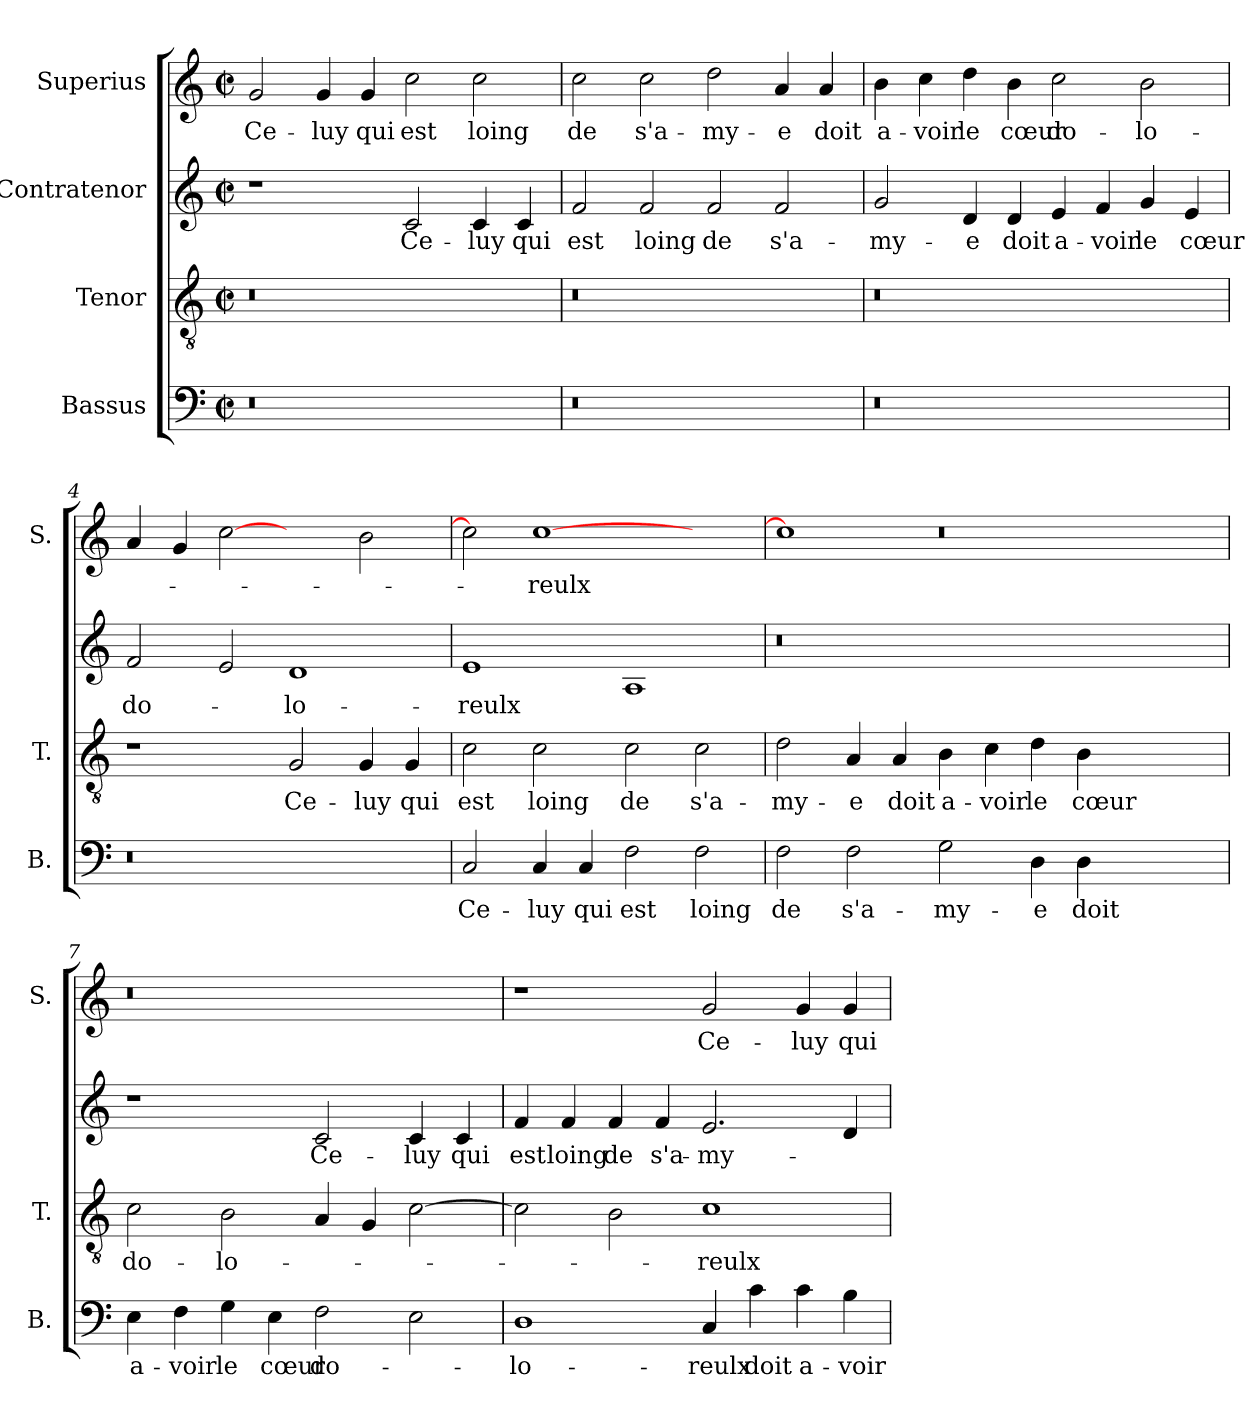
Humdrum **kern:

**kern	**text	**kern	**text	**kern	**text	**kern	**text
*part4	*part4	*part3	*part3	*part2	*part2	*part1	*part1
*staff4	*staff4	*staff3	*staff3	*staff2	*staff2	*staff1	*staff1
*I"Bassus	*	*I"Tenor	*	*I"Contratenor	*	*I"Superius	*
*I'B.	*	*I'T.	*	*	*	*I'S.	*
*clefF4	*	*clefGv2	*	*clefG2	*	*clefG2	*
*k[]	*	*k[]	*	*k[]	*	*k[]	*
*C:	*	*C:	*	*C:	*	*C:	*
*M2/2	*	*M2/2	*	*M2/2	*	*M2/2	*
*met(c|)	*	*met(c|)	*	*met(c|)	*	*met(c|)	*
=1	=1	=1	=1	=1	=1	=1	=1
!LO:N:vis=0	!	!LO:N:vis=0	!	!	!	!	!
1r	.	1r	.	1r	.	2g/	Ce-
.	.	.	.	.	.	4g/	-luy
.	.	.	.	.	.	4g/	qui
1ryy	.	1ryy	.	2c/	Ce-	2cc\	est
.	.	.	.	4c/	-luy	2cc\	loing
.	.	.	.	4c/	qui	.	.
=2	=2	=2	=2	=2	=2	=2	=2
!LO:N:vis=0	!	!LO:N:vis=0	!	!	!	!	!
1r	.	1r	.	2f/	est	2cc\	de
.	.	.	.	2f/	loing	2cc\	s'a-
1ryy	.	1ryy	.	2f/	de	2dd\	-my-
.	.	.	.	2f/	s'a-	4a/	-e
.	.	.	.	.	.	4a/	doit
=3	=3	=3	=3	=3	=3	=3	=3
!LO:N:vis=0	!	!LO:N:vis=0	!	!	!	!	!
1r	.	1r	.	2g/	-my-	4b\	a-
.	.	.	.	.	.	4cc\	-voir
.	.	.	.	4d/	-e	4dd\	le
.	.	.	.	4d/	doit	4b\	cœur
1ryy	.	1ryy	.	4e/	a-	2cc\	do-
.	.	.	.	4f/	-voir	.	.
.	.	.	.	4g/	le	2b\	-lo-
.	.	.	.	4e/	cœur	.	.
=4	=4	=4	=4	=4	=4	=4	=4
!LO:N:vis=0	!	!	!	!	!	!	!
1r	.	1r	.	2f/	do-	4a/	.
.	.	.	.	.	.	4g/	.
.	.	.	.	2e/	.	[2cc\	.
1ryy	.	2G/	Ce-	1d/	-lo-	2ryy	.
.	.	4G/	-luy	.	.	2b\	.
.	.	4G/	qui	.	.	.	.
!!LO:LB:g=z
=5	=5	=5	=5	=5	=5	=5	=5
2C/	Ce-	2c\	est	1e/	-reulx	2cc\]	.
4C/	-luy	2c\	loing	.	.	[1cc\	-reulx
4C/	qui	.	.	.	.	.	.
2F\	est	2c\	de	1A/	.	.	.
2F\	loing	2c\	s'a-	.	.	2ryy	.
=6	=6	=6	=6	=6	=6	=6	=6
!	!	!	!	!LO:N:vis=0	!	!	!
2F\	de	2d\	-my-	1r	.	1cc\]	.
2F\	s'a-	4A/	-e	.	.	.	.
.	.	4A/	doit	.	.	.	.
!	!	!	!	!	!	!LO:N:vis=0	!
2G\	-my-	4B\	a-	1ryy	.	1r	.
.	.	4c\	-voir	.	.	.	.
4D\	-e	4d\	le	.	.	.	.
4D\	doit	4B\	cœur	.	.	.	.
1ryy	.	1ryy	.	1ryy	.	1ryy	.
=7	=7	=7	=7	=7	=7	=7	=7
!	!	!	!	!	!	!LO:N:vis=0	!
4E\	a-	2c\	do-	1r	.	1r	.
4F\	-voir	.	.	.	.	.	.
4G\	le	2B\	-lo-	.	.	.	.
4E\	cœur	.	.	.	.	.	.
2F\	do-	4A/	.	2c/	Ce-	1ryy	.
.	.	4G/	.	.	.	.	.
2E\	.	[2c\	.	4c/	-luy	.	.
.	.	.	.	4c/	qui	.	.
=8	=8	=8	=8	=8	=8	=8	=8
1D\	-lo-	2c\]	.	4f/	est	1r	.
.	.	.	.	4f/	loing	.	.
.	.	2B\	.	4f/	de	.	.
.	.	.	.	4f/	s'a-	.	.
4C/	-reulx	1c\	-reulx	2.e/	-my-	2g/	Ce-
4c\	doit	.	.	.	.	.	.
4c\	a-	.	.	.	.	4g/	-luy
4B\	-voir	.	.	4d/	.	4g/	qui
=	=	=	=	=	=	=	=
*-	*-	*-	*-	*-	*-	*-	*-
